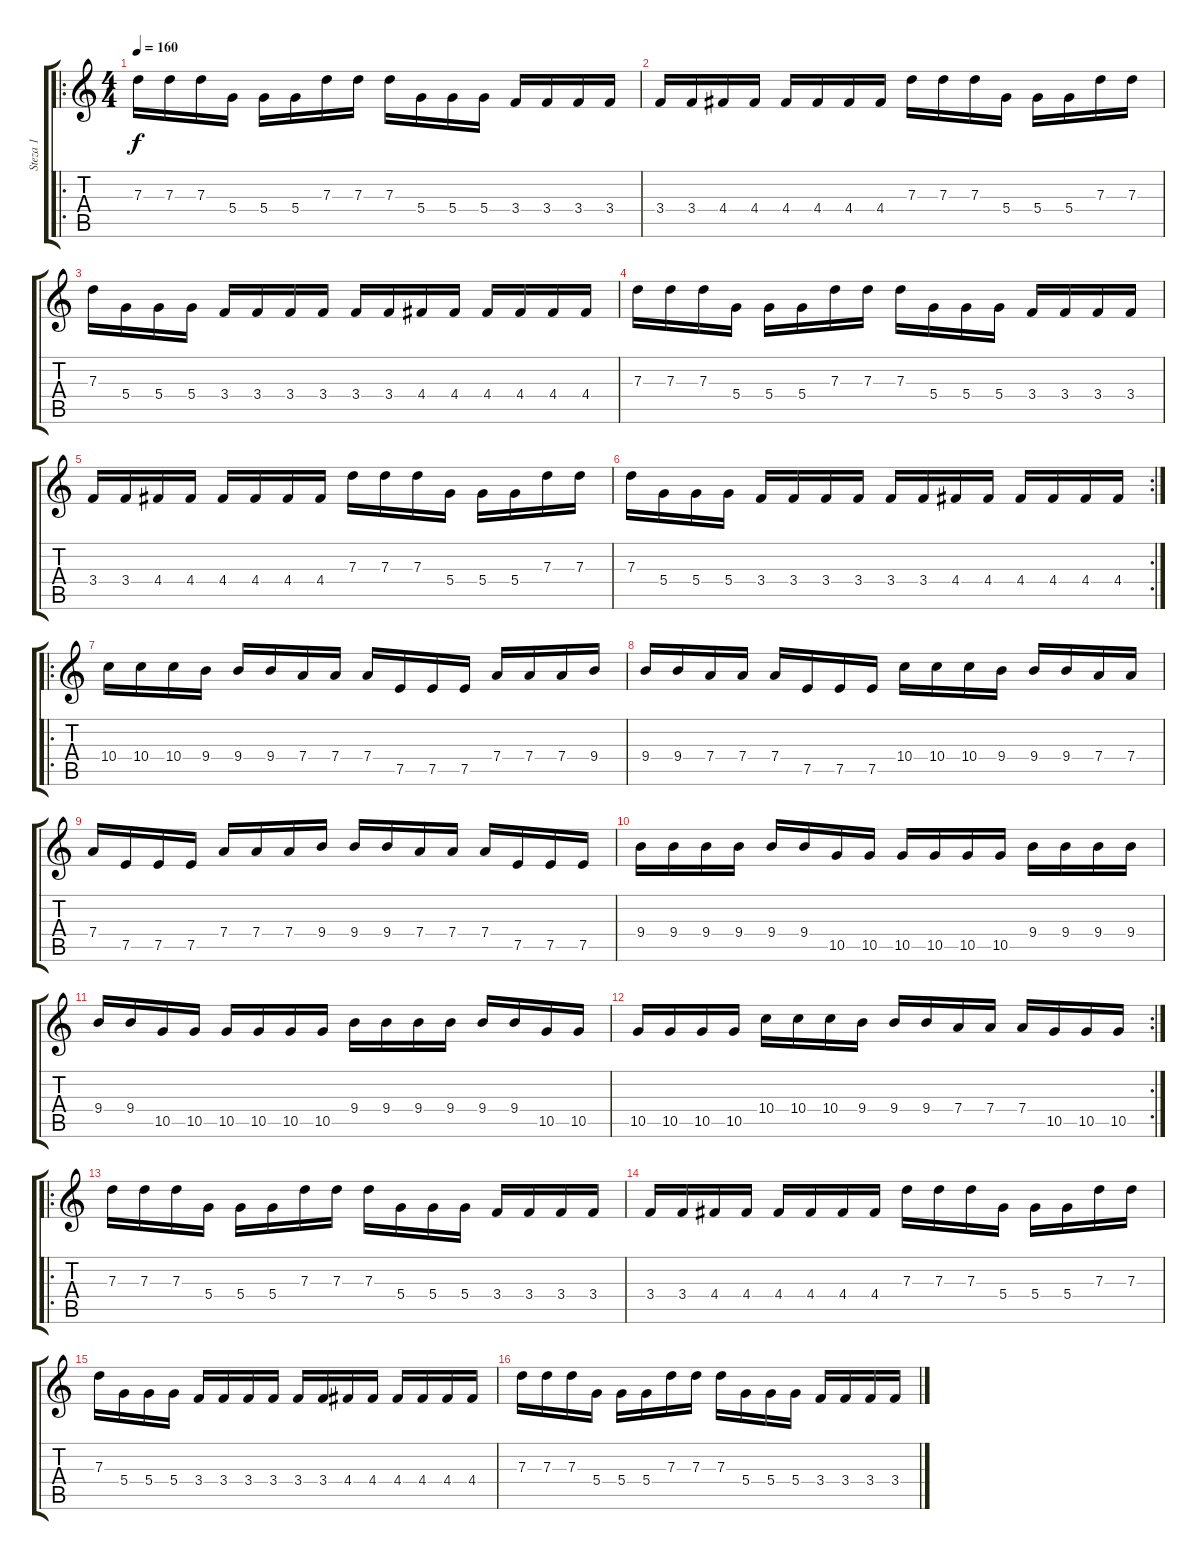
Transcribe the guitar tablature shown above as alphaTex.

\track ("Steza 1" "Steza 1") {instrument overdrivenguitar}
\staff {score tabs}
\tuning (E4 B3 G3 D3 A2 E2) {hide}
\ro
\ts (4 4)
\tempo 160
\clef g2
\ks c
7.3.16{dy f instrument overdrivenguitar} 7.3.16 7.3.16 5.4.16 5.4.16 5.4.16 7.3.16 7.3.16 7.3.16 5.4.16 5.4.16 5.4.16 3.4.16 3.4.16 3.4.16 3.4.16 |
3.4.16 3.4.16 4.4.16 4.4.16 4.4.16 4.4.16 4.4.16 4.4.16 7.3.16 7.3.16 7.3.16 5.4.16 5.4.16 5.4.16 7.3.16 7.3.16 |
7.3.16 5.4.16 5.4.16 5.4.16 3.4.16 3.4.16 3.4.16 3.4.16 3.4.16 3.4.16 4.4.16 4.4.16 4.4.16 4.4.16 4.4.16 4.4.16 |
7.3.16 7.3.16 7.3.16 5.4.16 5.4.16 5.4.16 7.3.16 7.3.16 7.3.16 5.4.16 5.4.16 5.4.16 3.4.16 3.4.16 3.4.16 3.4.16 |
3.4.16 3.4.16 4.4.16 4.4.16 4.4.16 4.4.16 4.4.16 4.4.16 7.3.16 7.3.16 7.3.16 5.4.16 5.4.16 5.4.16 7.3.16 7.3.16 |
\rc 2
7.3.16 5.4.16 5.4.16 5.4.16 3.4.16 3.4.16 3.4.16 3.4.16 3.4.16 3.4.16 4.4.16 4.4.16 4.4.16 4.4.16 4.4.16 4.4.16 |
\ro
10.4.16 10.4.16 10.4.16 9.4.16 9.4.16 9.4.16 7.4.16 7.4.16 7.4.16 7.5.16 7.5.16 7.5.16 7.4.16 7.4.16 7.4.16 9.4.16 |
9.4.16 9.4.16 7.4.16 7.4.16 7.4.16 7.5.16 7.5.16 7.5.16 10.4.16 10.4.16 10.4.16 9.4.16 9.4.16 9.4.16 7.4.16 7.4.16 |
7.4.16 7.5.16 7.5.16 7.5.16 7.4.16 7.4.16 7.4.16 9.4.16 9.4.16 9.4.16 7.4.16 7.4.16 7.4.16 7.5.16 7.5.16 7.5.16 |
9.4.16 9.4.16 9.4.16 9.4.16 9.4.16 9.4.16 10.5.16 10.5.16 10.5.16 10.5.16 10.5.16 10.5.16 9.4.16 9.4.16 9.4.16 9.4.16 |
9.4.16 9.4.16 10.5.16 10.5.16 10.5.16 10.5.16 10.5.16 10.5.16 9.4.16 9.4.16 9.4.16 9.4.16 9.4.16 9.4.16 10.5.16 10.5.16 |
\rc 2
10.5.16 10.5.16 10.5.16 10.5.16 10.4.16 10.4.16 10.4.16 9.4.16 9.4.16 9.4.16 7.4.16 7.4.16 7.4.16 10.5.16 10.5.16 10.5.16 |
\ro
7.3.16 7.3.16 7.3.16 5.4.16 5.4.16 5.4.16 7.3.16 7.3.16 7.3.16 5.4.16 5.4.16 5.4.16 3.4.16 3.4.16 3.4.16 3.4.16 |
3.4.16 3.4.16 4.4.16 4.4.16 4.4.16 4.4.16 4.4.16 4.4.16 7.3.16 7.3.16 7.3.16 5.4.16 5.4.16 5.4.16 7.3.16 7.3.16 |
7.3.16 5.4.16 5.4.16 5.4.16 3.4.16 3.4.16 3.4.16 3.4.16 3.4.16 3.4.16 4.4.16 4.4.16 4.4.16 4.4.16 4.4.16 4.4.16 |
7.3.16 7.3.16 7.3.16 5.4.16 5.4.16 5.4.16 7.3.16 7.3.16 7.3.16 5.4.16 5.4.16 5.4.16 3.4.16 3.4.16 3.4.16 3.4.16
